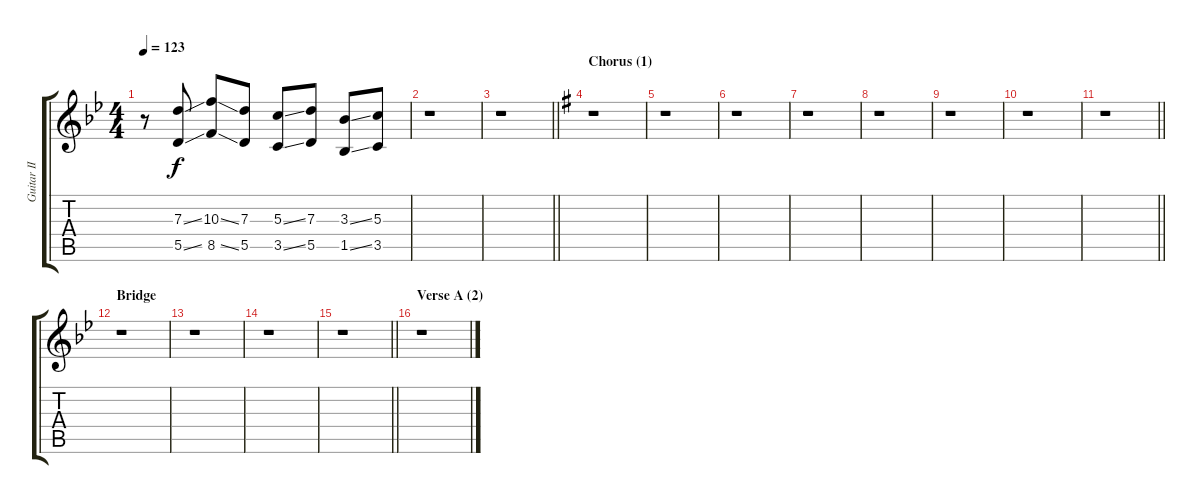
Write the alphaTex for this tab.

\track ("Guitar II" "Guitar II") {instrument distortionguitar}
\staff {score tabs}
\tuning (E4 B3 G3 D3 A2 E2) {hide}
\ts (4 4)
\tempo 123
\clef g2
\ks gminor
r.8{dy f} (7.3{ss} 5.5{ss}).8 (10.3{ss} 8.5{ss}).8 (7.3 5.5).8 (5.3{ss} 3.5{ss}).8 (7.3 5.5).8 (3.3{ss} 1.5{ss}).8 (5.3 3.5).8 |
r.1 |
\barLineRight lightlight
r.1 |
\section ("" "Chorus (1)")
\ks eminor
r.1 |
r.1 |
r.1 |
r.1 |
r.1 |
r.1 |
r.1 |
\barLineRight lightlight
r.1 |
\section ("" "Bridge")
\ks gminor
r.1 |
r.1 |
r.1 |
\barLineRight lightlight
r.1 |
\section ("" "Verse A (2)")
r.1
